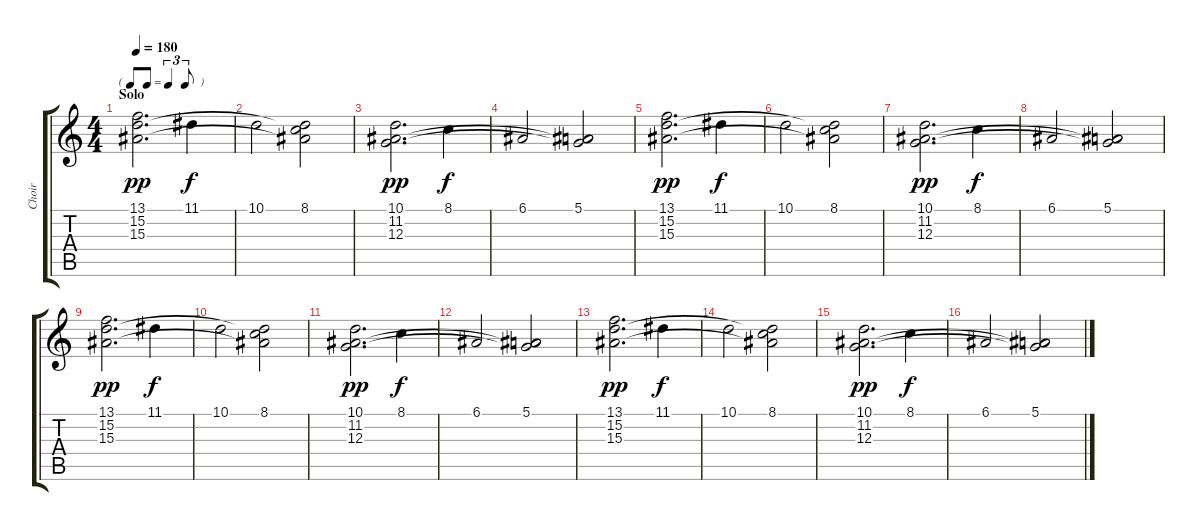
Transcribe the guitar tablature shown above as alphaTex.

\track ("Choir" "Choir") {instrument pad4choir}
\staff {score tabs}
\tuning (E4 B3 G3 D3 A2 E2) {hide}
\ts (4 4)
\tf triplet8th
\section ("" "Solo")
\tempo 180
\clef g2
\ks c
(13.1 15.2 15.3).2{d dy pp} 11.1.4{dy f} |
10.1.2 (8.1 15.2{t} 15.3{t}).2 |
(10.1 11.2 12.3).2{d dy pp} 8.1.4{dy f} |
6.1.2 (5.1 11.2{t} 12.3{t}).2 |
(13.1 15.2 15.3).2{d dy pp} 11.1.4{dy f} |
10.1.2 (8.1 15.2{t} 15.3{t}).2 |
(10.1 11.2 12.3).2{d dy pp} 8.1.4{dy f} |
6.1.2 (5.1 11.2{t} 12.3{t}).2 |
(13.1 15.2 15.3).2{d dy pp} 11.1.4{dy f} |
10.1.2 (8.1 15.2{t} 15.3{t}).2 |
(10.1 11.2 12.3).2{d dy pp} 8.1.4{dy f} |
6.1.2 (5.1 11.2{t} 12.3{t}).2 |
(13.1 15.2 15.3).2{d dy pp} 11.1.4{dy f} |
10.1.2 (8.1 15.2{t} 15.3{t}).2 |
(10.1 11.2 12.3).2{d dy pp} 8.1.4{dy f} |
6.1.2 (5.1 11.2{t} 12.3{t}).2
